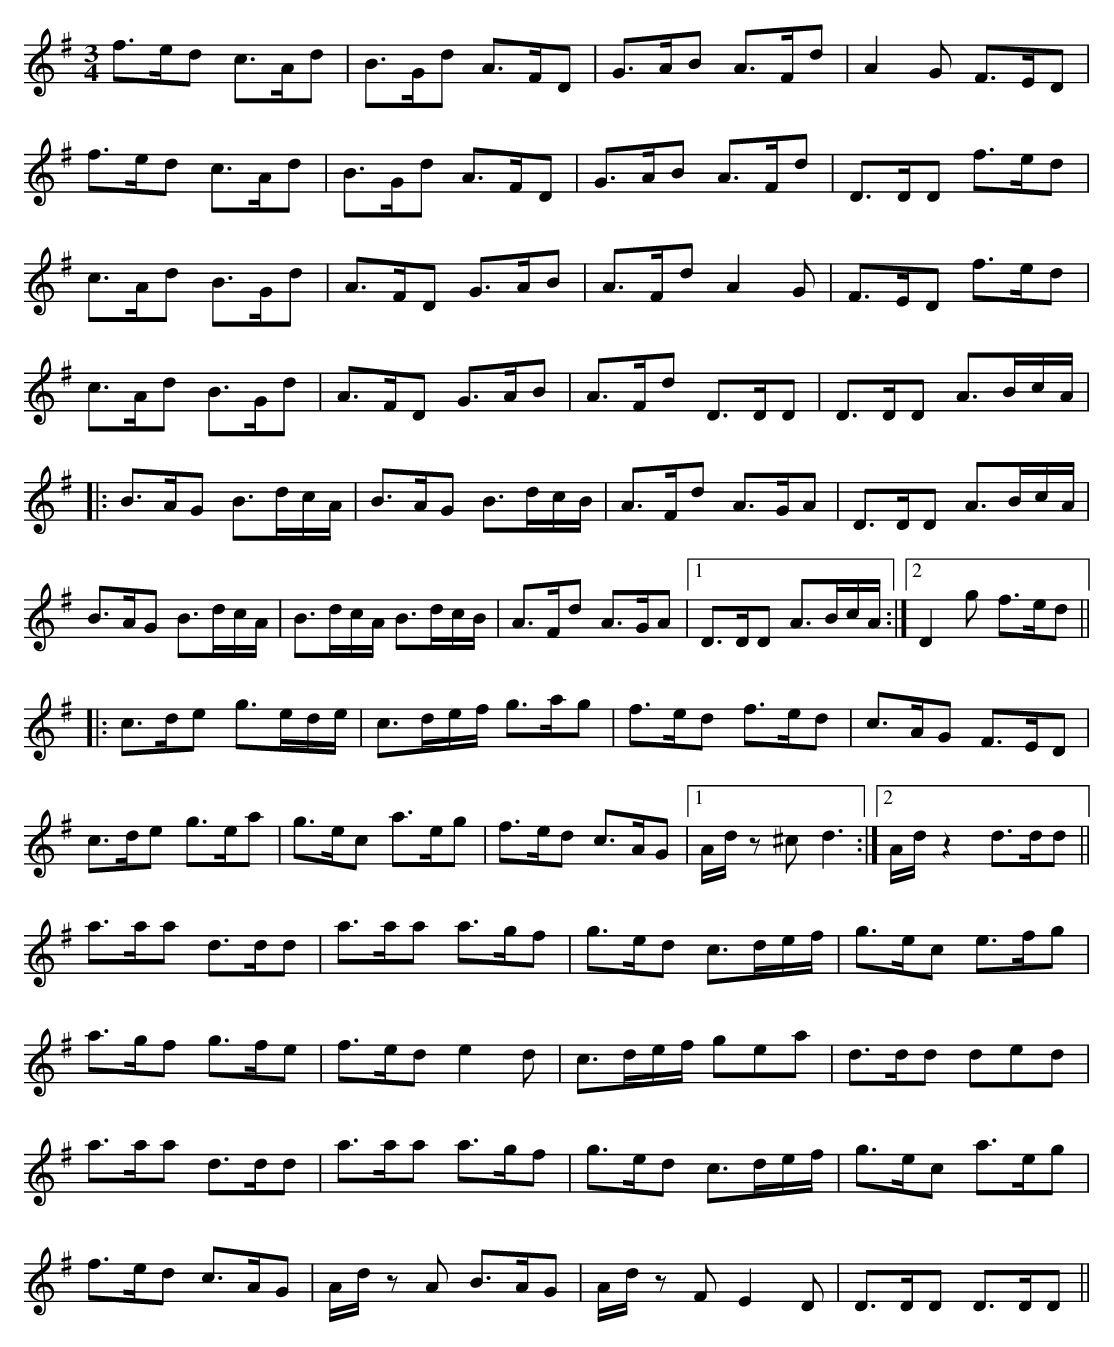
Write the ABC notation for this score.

X:1
M:3/4
K:Dmix
f>ed c>Ad|B>Gd A>FD|G>AB A>Fd|A2 G F>ED|
f>ed c>Ad|B>Gd A>FD|G>AB A>Fd|D>DD f>ed|
c>Ad B>Gd|A>FD G>AB|A>Fd A2 G|F>ED f>ed|
c>Ad B>Gd|A>FD G>AB|A>Fd D>DD|D>DD A>Bc/A/|
|:B>AG B>dc/A/|B>AG B>dc/B/|A>Fd A>GA|D>DD A>Bc/A/|
B>AG B>dc/A/|B>dc/A/ B>dc/B/|A>Fd A>GA|1 D>DD A>Bc/A/:|2 D2 g f>ed||
|:c>de g>ed/e/|c>de/f/ g>ag|f>ed f>ed|c>AG F>ED|
c>de g>ea|g>ec a>eg|f>ed c>AG|1 A/d/ z ^c d3:|2 A/d/ z2 d>dd||
a>aa d>dd|a>aa a>gf|g>ed c>de/f/|g>ec e>fg|
a>gf g>fe|f>ed e2 d|c>de/f/ gea|d>dd ded|
a>aa d>dd|a>aa a>gf|g>ed c>de/f/|g>ec a>eg|
f>ed c>AG|A/d/ z A B>AG|A/d/ zF E2 D|D>DD D>DD||
